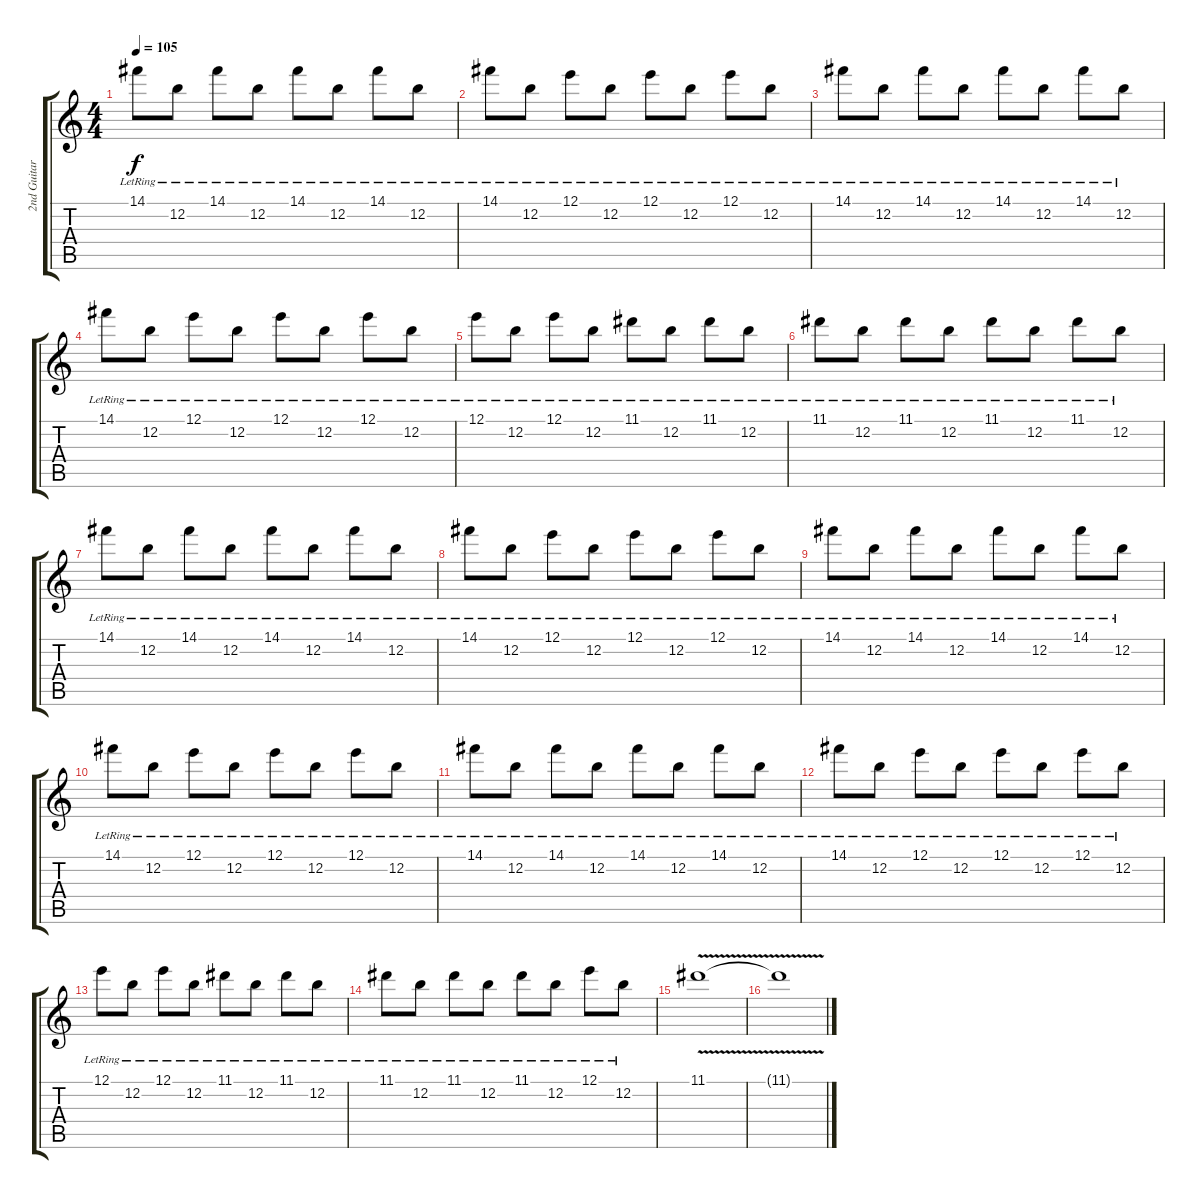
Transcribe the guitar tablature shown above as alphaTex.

\track ("2nd Guitar Octave solo/Backing Vocals" "2nd Guitar") {instrument overdrivenguitar}
\staff {score tabs}
\tuning (E4 B3 G3 D3 A2 E2) {hide}
\ts (4 4)
\tempo 105
\clef g2
\ks c
14.1{lr}.8{dy f} 12.2{lr}.8 14.1{lr}.8 12.2{lr}.8 14.1{lr}.8 12.2{lr}.8 14.1{lr}.8 12.2{lr}.8 |
14.1{lr}.8 12.2{lr}.8 12.1{lr}.8 12.2{lr}.8 12.1{lr}.8 12.2{lr}.8 12.1{lr}.8 12.2{lr}.8 |
14.1{lr}.8 12.2{lr}.8 14.1{lr}.8 12.2{lr}.8 14.1{lr}.8 12.2{lr}.8 14.1{lr}.8 12.2{lr}.8 |
14.1{lr}.8 12.2{lr}.8 12.1{lr}.8 12.2{lr}.8 12.1{lr}.8 12.2{lr}.8 12.1{lr}.8 12.2{lr}.8 |
12.1{lr}.8 12.2{lr}.8 12.1{lr}.8 12.2{lr}.8 11.1{lr}.8 12.2{lr}.8 11.1{lr}.8 12.2{lr}.8 |
11.1{lr}.8 12.2{lr}.8 11.1{lr}.8 12.2{lr}.8 11.1{lr}.8 12.2{lr}.8 11.1{lr}.8 12.2{lr}.8 |
14.1{lr}.8 12.2{lr}.8 14.1{lr}.8 12.2{lr}.8 14.1{lr}.8 12.2{lr}.8 14.1{lr}.8 12.2{lr}.8 |
14.1{lr}.8 12.2{lr}.8 12.1{lr}.8 12.2{lr}.8 12.1{lr}.8 12.2{lr}.8 12.1{lr}.8 12.2{lr}.8 |
14.1{lr}.8 12.2{lr}.8 14.1{lr}.8 12.2{lr}.8 14.1{lr}.8 12.2{lr}.8 14.1{lr}.8 12.2{lr}.8 |
14.1{lr}.8 12.2{lr}.8 12.1{lr}.8 12.2{lr}.8 12.1{lr}.8 12.2{lr}.8 12.1{lr}.8 12.2{lr}.8 |
14.1{lr}.8 12.2{lr}.8 14.1{lr}.8 12.2{lr}.8 14.1{lr}.8 12.2{lr}.8 14.1{lr}.8 12.2{lr}.8 |
14.1{lr}.8 12.2{lr}.8 12.1{lr}.8 12.2{lr}.8 12.1{lr}.8 12.2{lr}.8 12.1{lr}.8 12.2{lr}.8 |
12.1{lr}.8 12.2{lr}.8 12.1{lr}.8 12.2{lr}.8 11.1{lr}.8 12.2{lr}.8 11.1{lr}.8 12.2{lr}.8 |
11.1{lr}.8 12.2{lr}.8 11.1{lr}.8 12.2{lr}.8 11.1{lr}.8 12.2{lr}.8 12.1{lr}.8 12.2{lr}.8 |
11.1{v}.1 |
11.1{t}.1
